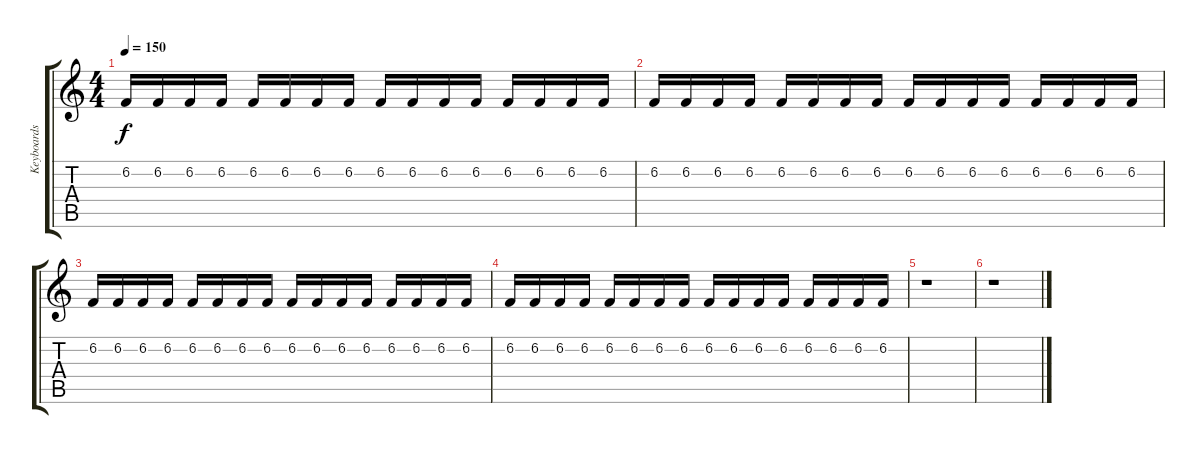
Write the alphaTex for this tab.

\track ("Keyboards" "Keyboards") {instrument churchorgan}
\staff {score tabs}
\tuning (E4 B3 G3 D3 A2 E2) {hide}
\ts (4 4)
\tempo 150
\clef g2
\ks c
6.2.16{dy f instrument synthbass1} 6.2.16 6.2.16 6.2.16 6.2.16 6.2.16 6.2.16 6.2.16 6.2.16 6.2.16 6.2.16 6.2.16 6.2.16 6.2.16 6.2.16 6.2.16 |
6.2.16 6.2.16 6.2.16 6.2.16 6.2.16 6.2.16 6.2.16 6.2.16 6.2.16 6.2.16 6.2.16 6.2.16 6.2.16 6.2.16 6.2.16 6.2.16 |
6.2.16 6.2.16 6.2.16 6.2.16 6.2.16 6.2.16 6.2.16 6.2.16 6.2.16 6.2.16 6.2.16 6.2.16 6.2.16 6.2.16 6.2.16 6.2.16 |
6.2.16 6.2.16 6.2.16 6.2.16 6.2.16 6.2.16 6.2.16 6.2.16 6.2.16 6.2.16 6.2.16 6.2.16 6.2.16 6.2.16 6.2.16 6.2.16 |
r.1 |
r.1
